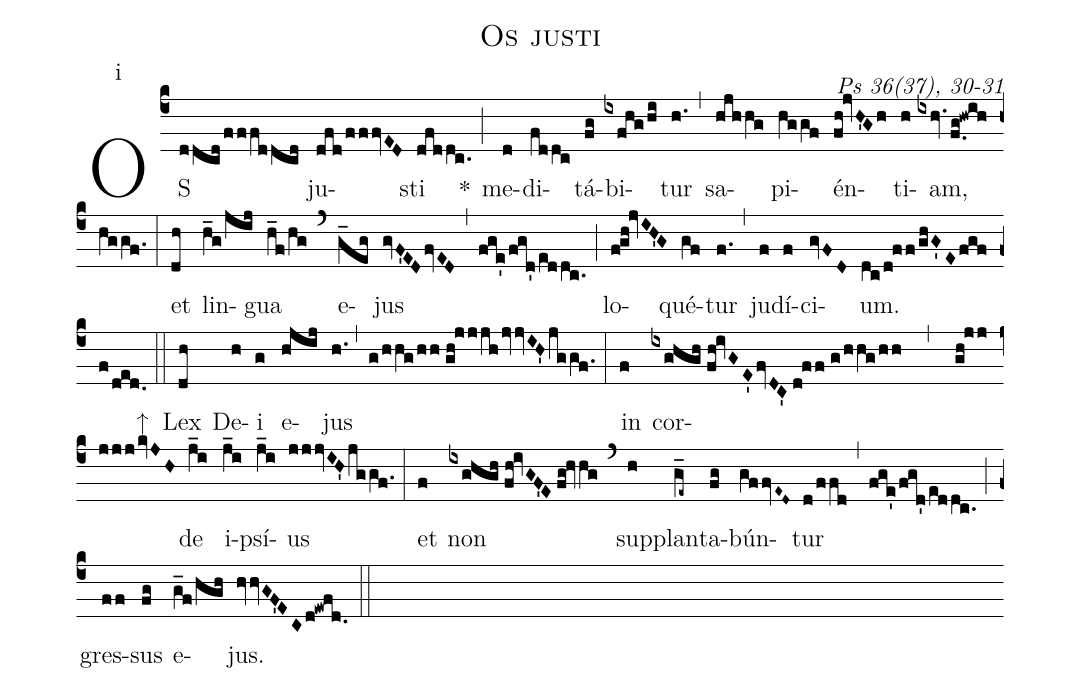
name:Os justi;
commentary: Ps 36(37), 30-31;
mode:i;
%%
(c4) OS(ddcd/fffddcd) ju(dfd/fffvED)sti(dfddc.) *(;) me(d)di(fddc)tá(fg)bi(ixfhg/hi)tur(h.) (,) sa(hjhhg)pi(hggf)én(fh!jvH'Gh)ti(h)am,(ixhv./f.g!hwihhggf.) (:) et(dh) lin(h_g/jij)gua(h_f/hg) (`) e(g_eg)jus(gvF'EDfvED) (,) (fge'/fgd'/eddc.) (;) lo(f!gh!jvIH'G)qué(gf)tur(f.) (,) ju(f)dí(f)ci(gvFD)um.(dc/d!ff/ghG'Efgff/ded.) ↑(::) Lex(dh) De(h)i(g) e(hjij)jus(h.) (,) (g/hhg/hh//gh!jjjh/jvvIH'jggf.) (:) in(f) cor(ixghgh//fh!ivGE'fvDC'//d!ff//g/hhg/hh , gh!jj//jjjkvJH)de(j_i) i(j_i)psí(j_i)us(jjjvIH'jggf.) (:) et(f) non(ixghgh//fh!ivGF'E//fg!hvhg) (`) sup(h)plan(g_e~)ta(fg)bún(gffvE~D~)tur(d/ffd) (,) (fge'/fgd'/eddc.) (;) gres(ff)sus(fg) e(g_f/hgh)jus.(hvvGF'ECd!ewfd.) (::)
